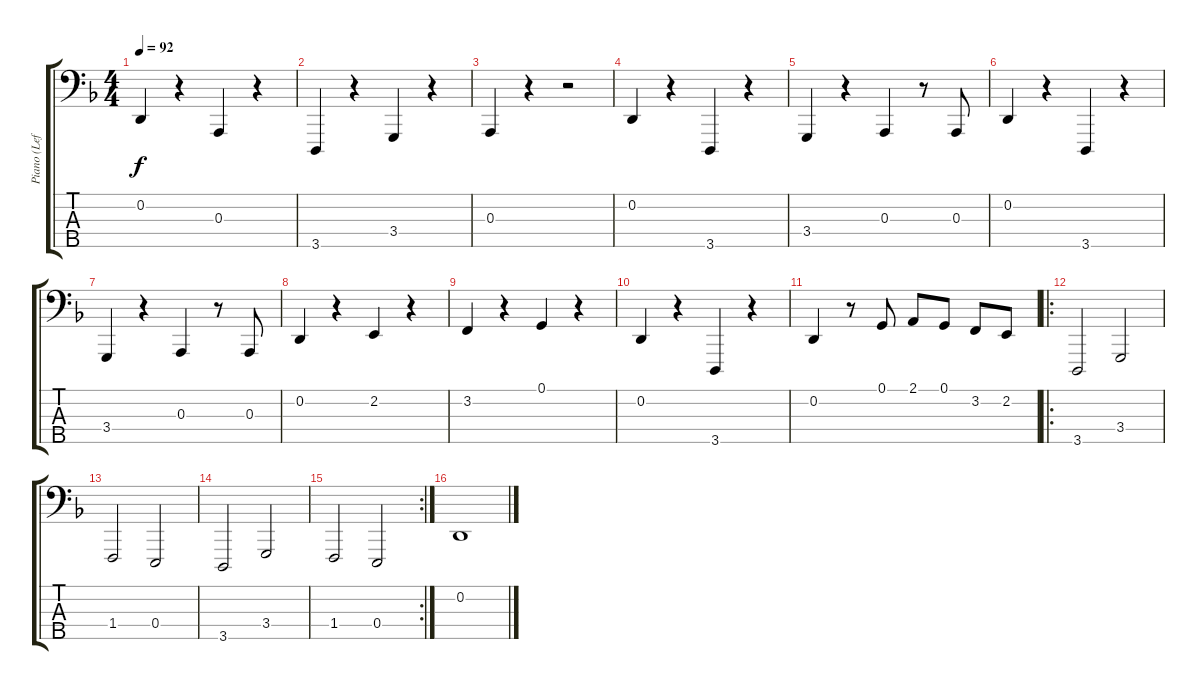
\track ("Piano (Left Hand)" "Piano (Lef") {instrument acousticgrandpiano}
\staff {score tabs}
\tuning (G2 D2 A1 E1 B0) {hide}
\ts (4 4)
\tempo 92
\clef f4
\ks f
0.2.4{dy f} r.4 0.3.4 r.4 |
3.5.4 r.4 3.4.4 r.4 |
0.3.4 r.4 r.2 |
0.2.4 r.4 3.5.4 r.4 |
3.4.4 r.4 0.3.4 r.8 0.3.8 |
0.2.4 r.4 3.5.4 r.4 |
3.4.4 r.4 0.3.4 r.8 0.3.8 |
0.2.4 r.4 2.2.4 r.4 |
3.2.4 r.4 0.1.4 r.4 |
0.2.4 r.4 3.5.4 r.4 |
0.2.4 r.8 0.1.8 2.1.8 0.1.8 3.2.8 2.2.8 |
\ro
3.5.2 3.4.2 |
1.4.2 0.4.2 |
3.5.2 3.4.2 |
\rc 2
1.4.2 0.4.2 |
0.2.1
